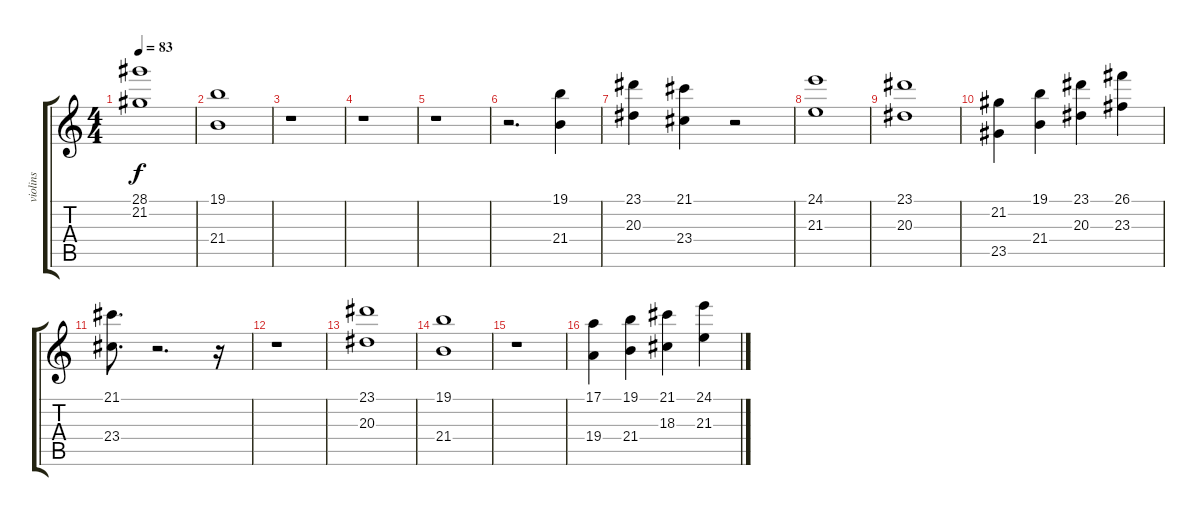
\track ("violins" "violins") {instrument stringensemble2}
\staff {score tabs}
\tuning (E4 B3 G3 D3 A2 E2) {hide}
\ts (4 4)
\tempo 83
\clef g2
\ks c
(28.1{t} 21.2{t}).1{dy f} |
(19.1 21.4).1 |
r.1 |
r.1 |
r.1 |
r.2{d} (19.1 21.4).4 |
(23.1 20.3).4 (21.1 23.4).4 r.2 |
(24.1 21.3).1 |
(23.1 20.3).1 |
(21.2 23.5).4 (19.1 21.4).4 (23.1 20.3).4 (26.1 23.3).4 |
(21.1 23.4).8{d} r.2{d} r.16 |
r.1 |
(23.1 20.3).1 |
(19.1 21.4).1 |
r.1 |
(17.1 19.4).4 (19.1 21.4).4 (21.1 18.3).4 (24.1 21.3).4
